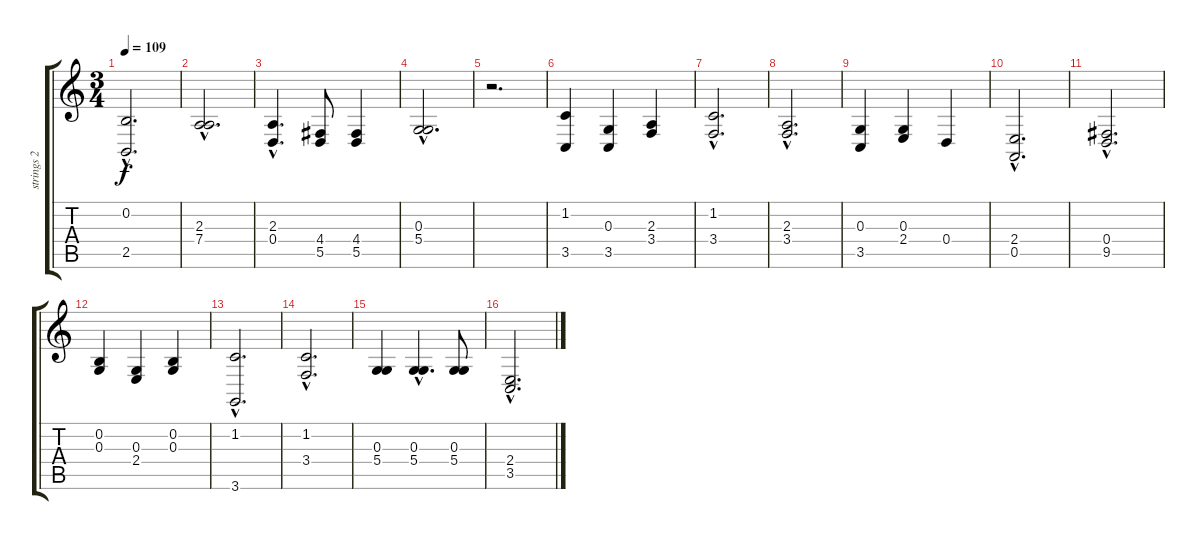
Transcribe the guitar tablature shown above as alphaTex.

\track ("strings 2" "strings 2") {instrument stringensemble1}
\staff {score tabs}
\tuning (E4 B3 G3 D3 A2 E2) {hide}
\ts (3 4)
\tempo 109
\clef g2
\ks c
(0.2{hac} 2.5{hac}).2{d dy f} |
(2.3{hac} 7.4{hac}).2{d} |
(2.3{hac} 0.4{hac}).4{d} (4.4 5.5).8 (4.4 5.5).4 |
(0.3{hac} 5.4{hac}).2{d} |
r.2{d} |
(1.2 3.5).4 (0.3 3.5).4 (2.3 3.4).4 |
(1.2{hac} 3.4{hac}).2{d} |
(2.3{hac} 3.4{hac}).2{d} |
(0.3 3.5).4 (0.3 2.4).4 0.4.4 |
(2.4{hac} 0.5{hac}).2{d} |
(0.4{hac} 9.5{hac}).2{d} |
(0.2 0.3).4 (0.3 2.4).4 (0.2 0.3).4 |
(1.2{hac} 3.6{hac}).2{d} |
(1.2{hac} 3.4{hac}).2{d} |
(0.3 5.4).4 (0.3{hac} 5.4{hac}).4{d} (0.3 5.4).8 |
(2.4{hac} 3.5{hac}).2{d}
